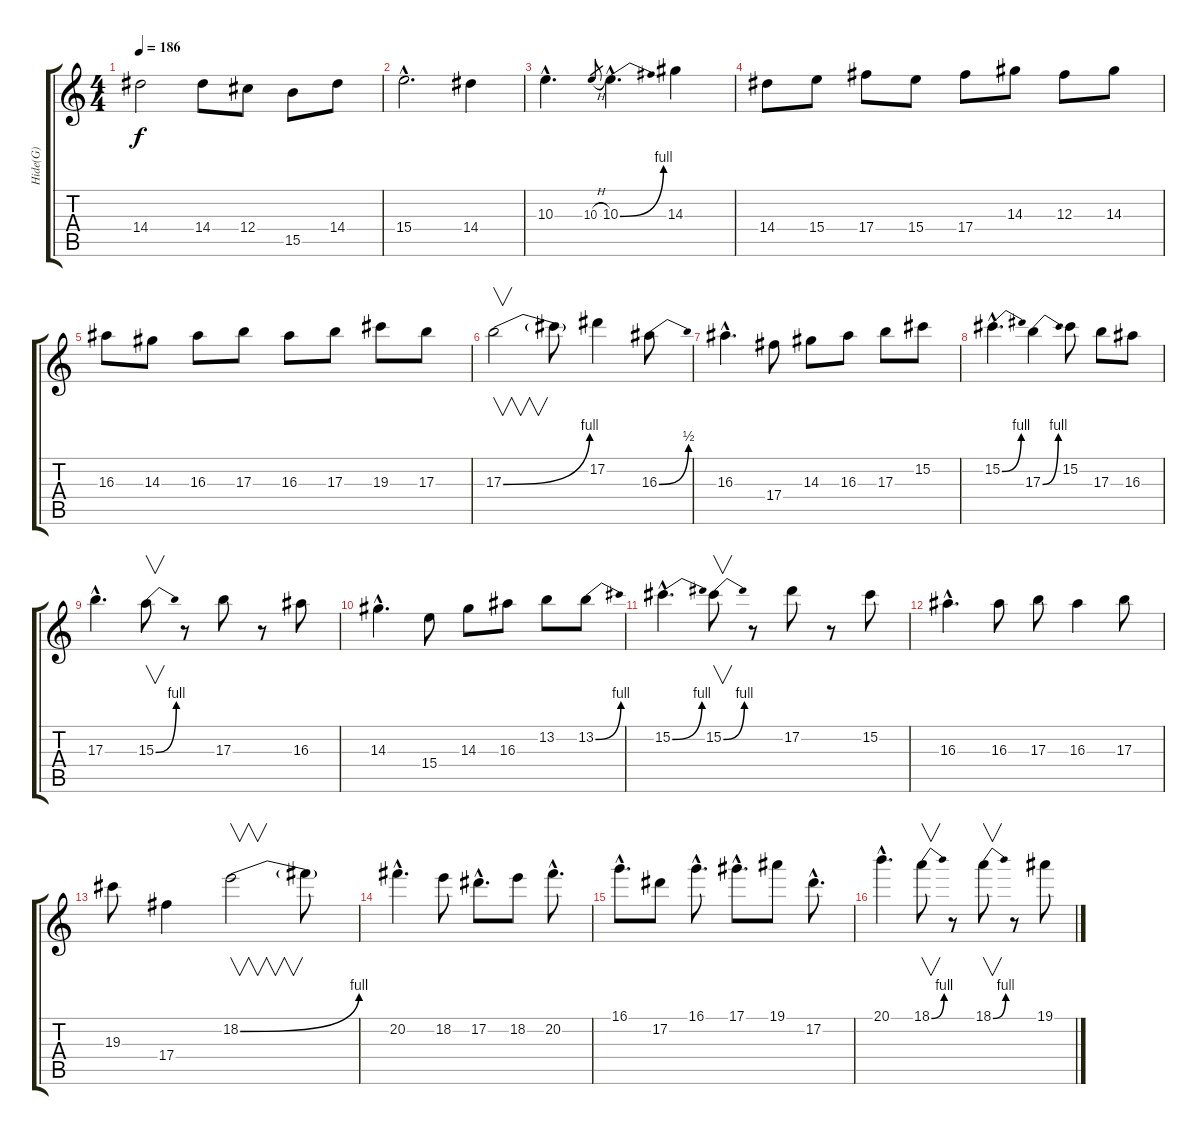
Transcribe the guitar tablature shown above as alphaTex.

\track ("Hide(G)" "Hide(G)") {instrument distortionguitar}
\staff {score tabs}
\tuning (Eb4 Bb3 Gb3 Db3 Ab2 Eb2) {hide}
\ts (4 4)
\tempo 186
\clef g2
\ks c
14.4{t}.2{dy f} 14.4.8 12.4.8 15.5.8 14.4.8 |
15.4{hac}.2{d} 14.4.4 |
10.3{hac}.4{d} 10.3{h}.8{gr} 10.3{be (bend 0 0 60 4) hac}.4{d} 14.3.4 |
14.4.8 15.4.8 17.4.8 15.4.8 17.4.8 14.3.8 12.3.8 14.3.8 |
16.3.8 14.3.8 16.3.8 17.3.8 16.3.8 17.3.8 19.3.8 17.3.8 |
17.3{be (bend 0 0 60 4)}.2{v volume 16 balance 8} 17.3{t}.8 17.2.4 16.3{be (bend 0 0 60 2)}.8 |
16.3{hac}.4{d} 17.4.8 14.3.8 16.3.8 17.3.8 15.2.8 |
15.2{be (bend 0 0 60 4) hac}.4{d} 17.3{be (bend 0 0 60 4)}.4 15.2.8 17.3.8 16.3.8 |
17.3{hac}.4{d} 15.3{be (bend 0 0 60 4)}.8{v} r.8 17.3.8 r.8 16.3.8 |
14.3{hac}.4{d} 15.4.8 14.3.8 16.3.8 13.2.8 13.2{be (bend 0 0 60 4)}.8 |
15.2{be (bend 0 0 60 4) hac}.4{d} 15.2{be (bend 0 0 60 4)}.8{v} r.8 17.2.8 r.8 15.2.8 |
16.3{hac}.4{d} 16.3.8 17.3.8 16.3.4 17.3.8 |
19.3.8 17.4.4 18.2{be (bend 0 0 60 4)}.2{v} 18.2{t}.8 |
20.2{hac}.4{d} 18.2.8 17.2{hac}.8{d} 18.2.8 20.2{hac}.8{d} |
16.1{hac}.8{d} 17.2.8 16.1{hac}.8{d} 17.1{hac}.8{d} 19.1.8 17.2{hac}.8{d} |
20.1{hac}.4{d} 18.1{be (bend 0 0 60 4)}.8{v} r.8 18.1{be (bend 0 0 60 4)}.8{v} r.8 19.1.8
